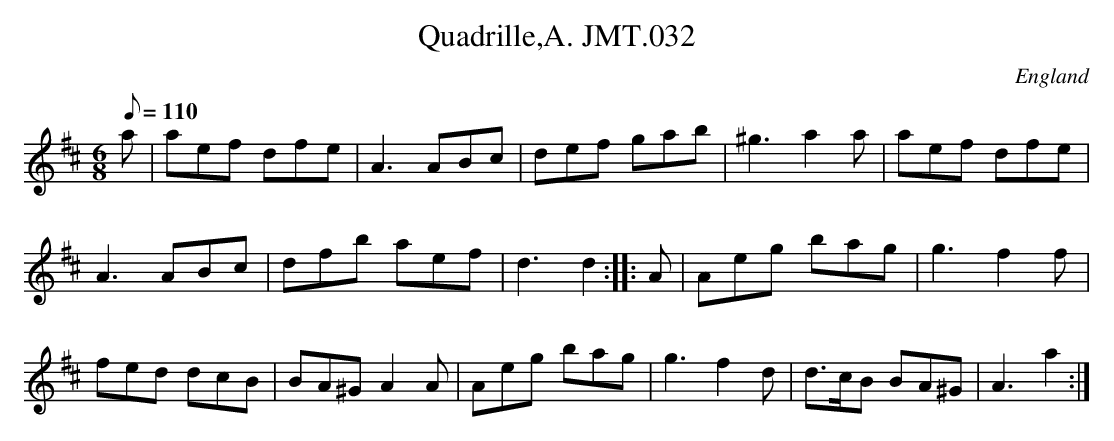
X:1
T:Quadrille,A. JMT.032
M:6/8
L:1/8
Q:110
O:England
K:D
a|aef df-e|A3ABc|def gab|^g3a2a|aef dfe|!A3ABc|dfb aef|d3d2:|
|:A|Aeg bag|g3f2f|!fed dcB|BA^GA2A|Aeg bag|g3f2d|d>cB BA^G|A3a2:|]
